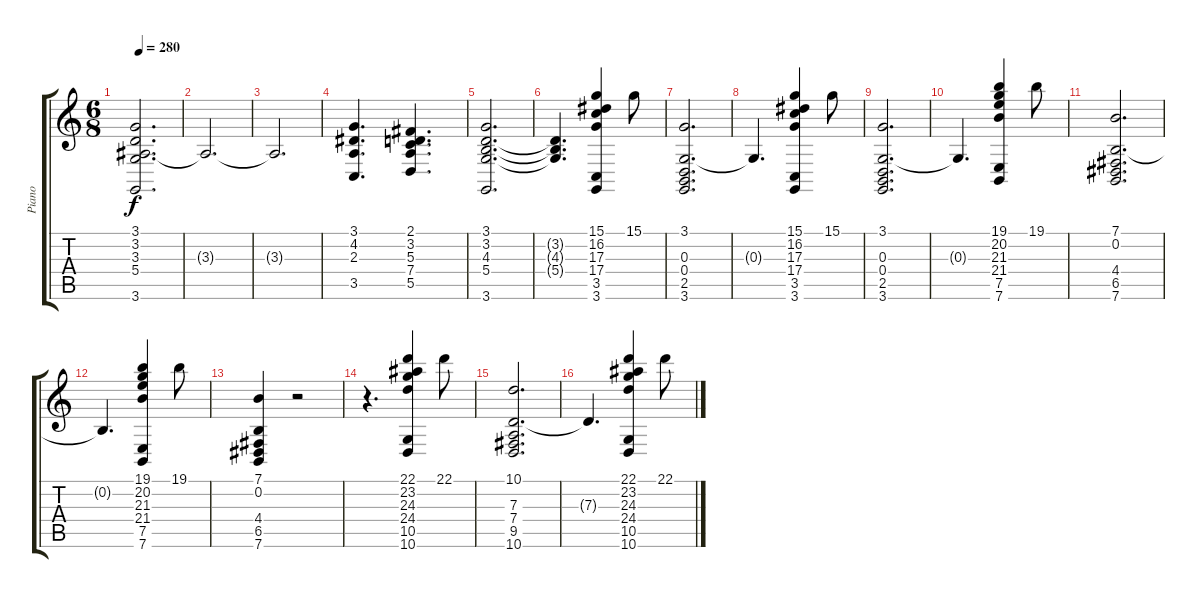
\track ("Piano" "Piano") {instrument acousticgrandpiano}
\staff {score tabs}
\tuning (E4 B3 G3 D3 A2 E2) {hide}
\ts (6 8)
\tempo 280
\clef g2
\ks c
(3.1 3.2 3.3 5.4 3.6).2{d dy f} |
3.3{t}.2{d} |
3.3{t}.2{d} |
(3.1 4.2 2.3 3.5).4{d} (2.1 3.2 5.3 7.4 5.5).4{d} |
(3.1 3.2 4.3 5.4 3.6).2{d} |
(3.2{t} 4.3{t} 5.4{t}).4{d} (15.1 16.2 17.3 17.4 3.5 3.6).4 15.1.8 |
(3.1 0.3 0.4 2.5 3.6).2{d} |
0.3{t}.4{d} (15.1 16.2 17.3 17.4 3.5 3.6).4 15.1.8 |
(3.1 0.3 0.4 2.5 3.6).2{d} |
0.3{t}.4{d} (19.1 20.2 21.3 21.4 7.5 7.6).4 19.1.8 |
(7.1 0.2 4.4 6.5 7.6).2{d} |
0.2{t}.4{d} (19.1 20.2 21.3 21.4 7.5 7.6).4 19.1.8 |
(7.1 0.2 4.4 6.5 7.6).4 r.2 |
r.4{d} (22.1 23.2 24.3 24.4 10.5 10.6).4 22.1.8 |
(10.1 7.3 7.4 9.5 10.6).2{d} |
7.3{t}.4{d} (22.1 23.2 24.3 24.4 10.5 10.6).4 22.1.8
